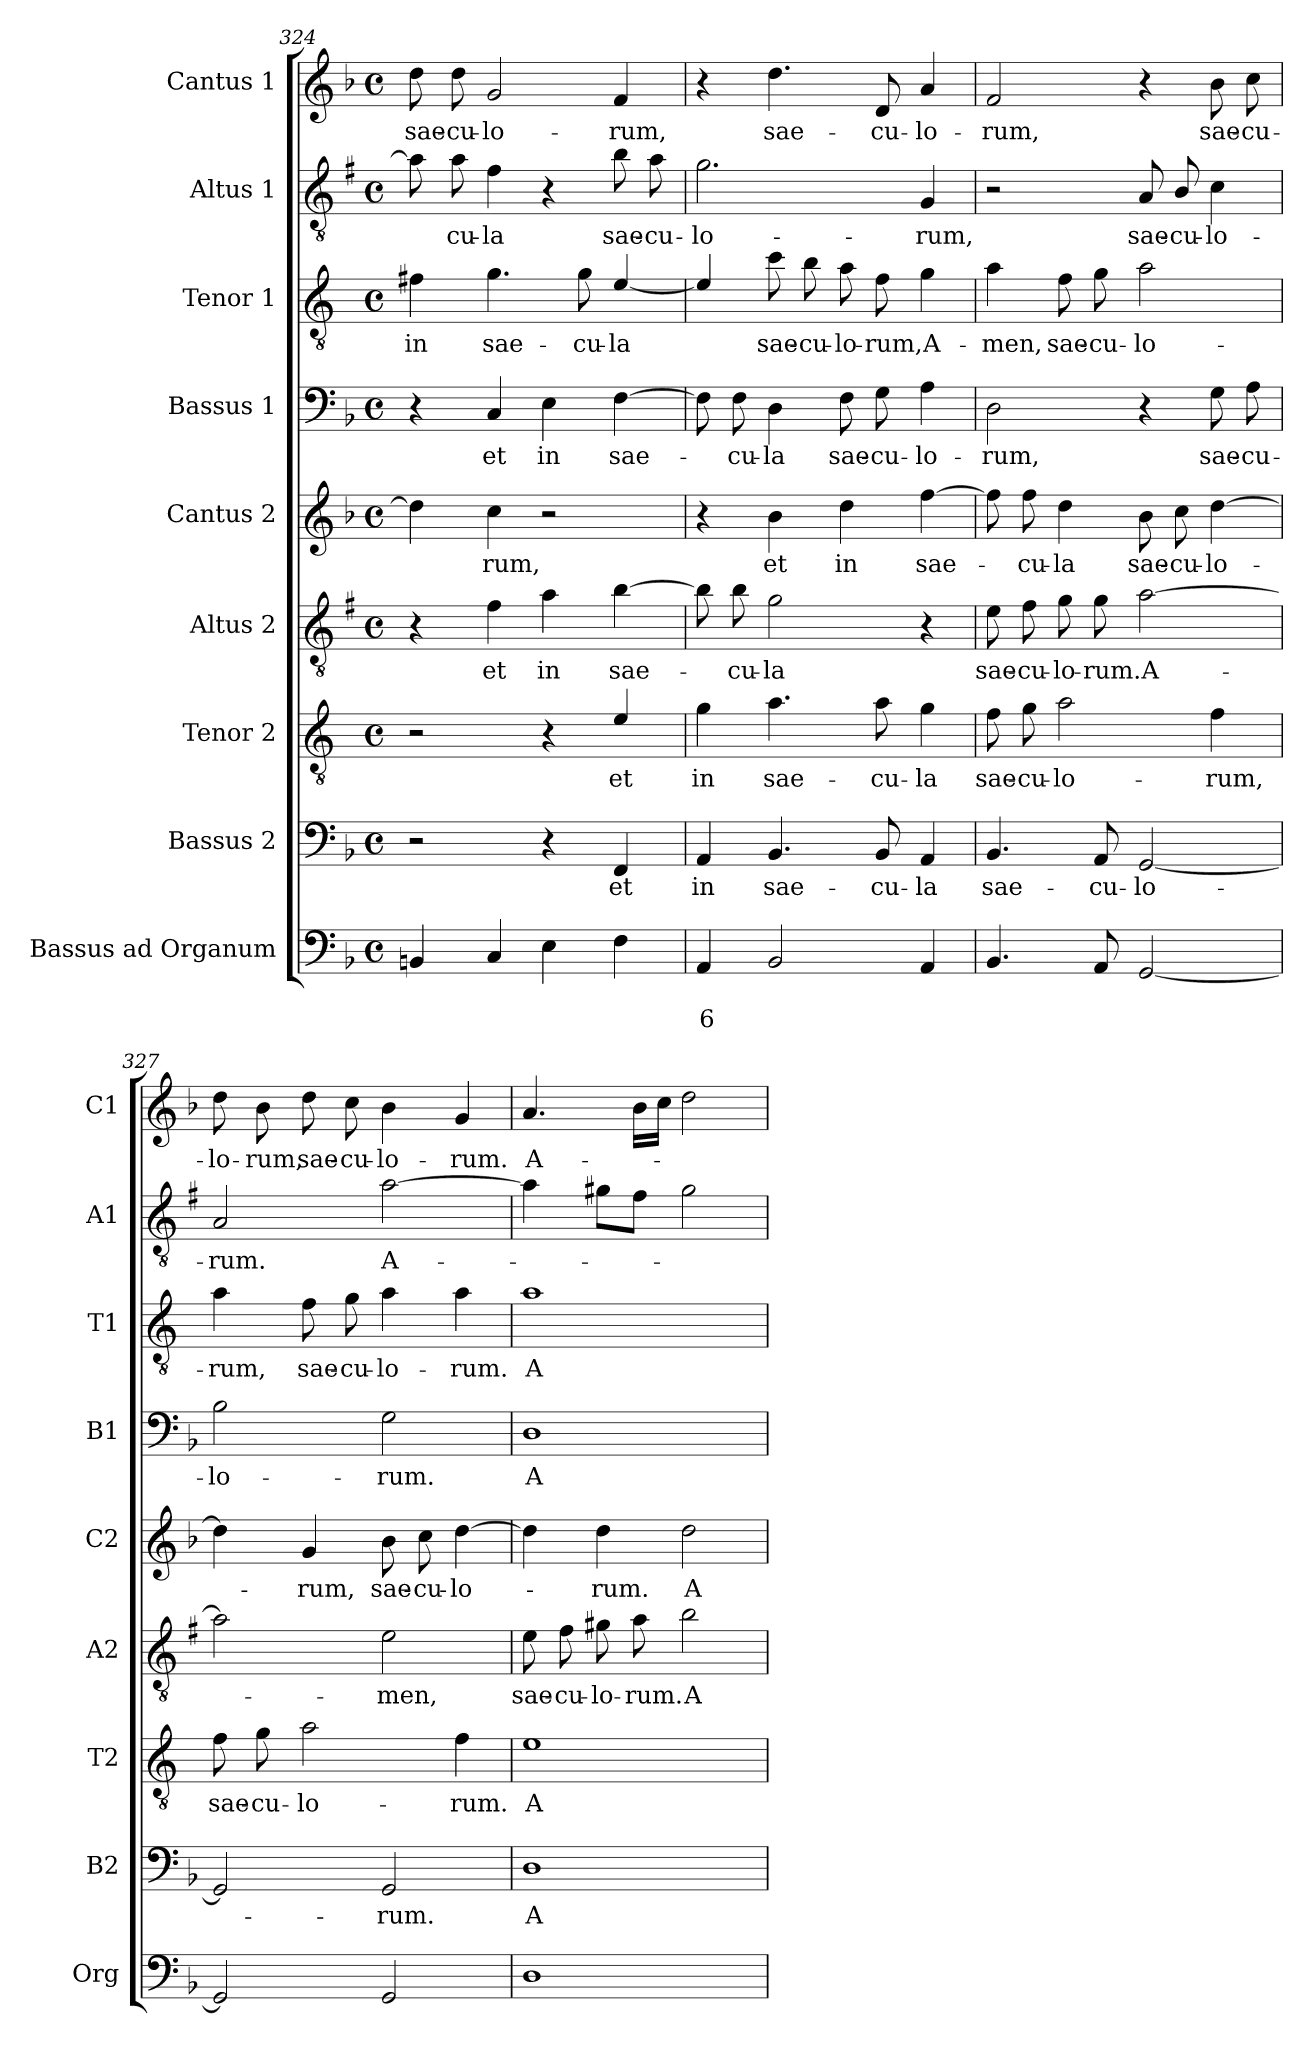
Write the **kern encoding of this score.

**kern	**text	**text	**kern	**text	**kern	**text	**kern	**text	**kern	**text	**kern	**text	**kern	**text	**kern	**text	**kern	**text
*part9	*part9	*part9	*part8	*part8	*part7	*part7	*part6	*part6	*part5	*part5	*part4	*part4	*part3	*part3	*part2	*part2	*part1	*part1
*staff9	*staff9	*staff9	*staff8	*staff8	*staff7	*staff7	*staff6	*staff6	*staff5	*staff5	*staff4	*staff4	*staff3	*staff3	*staff2	*staff2	*staff1	*staff1
*I"Bassus ad Organum	*	*	*I"Bassus 2	*	*I"Tenor 2	*	*I"Altus 2	*	*I"Cantus 2	*	*I"Bassus 1	*	*I"Tenor 1	*	*I"Altus 1	*	*I"Cantus 1	*
*I'Org	*	*	*I'B2	*	*I'T2	*	*I'A2	*	*I'C2	*	*I'B1	*	*I'T1	*	*I'A1	*	*I'C1	*
*clefF4	*	*	*clefF4	*	*clefGv2	*	*clefGv2	*	*clefG2	*	*clefF4	*	*clefGv2	*	*clefGv2	*	*clefG2	*
*	*	*	*	*	*ITrd4c7	*	*ITrd1c2	*	*	*	*	*	*ITrd4c7	*	*ITrd1c2	*	*	*
*k[b-]	*	*	*k[b-]	*	*k[b-]	*	*k[b-]	*	*k[b-]	*	*k[b-]	*	*k[b-]	*	*k[b-]	*	*k[b-]	*
*F:	*	*	*F:	*	*F:	*	*F:	*	*F:	*	*F:	*	*F:	*	*F:	*	*F:	*
*M4/4	*	*	*M4/4	*	*M4/4	*	*M4/4	*	*M4/4	*	*M4/4	*	*M4/4	*	*M4/4	*	*M4/4	*
*met(c)	*	*	*met(c)	*	*met(c)	*	*met(c)	*	*met(c)	*	*met(c)	*	*met(c)	*	*met(c)	*	*met(c)	*
=324	=324	=324	=324	=324	=324	=324	=324	=324	=324	=324	=324	=324	=324	=324	=324	=324	=324	=324
!	!	!	!	!	!	!	!	!	!	!	!	!	!	!LO:LY:b	!	!	!	!LO:LY:b
4BBn/	.	.	2r	.	2r	.	4r	.	4dd\]	.	4r	.	4Bn\	in	8g\]	.	8dd\	sae-
!	!	!	!	!	!	!	!	!	!	!	!	!	!	!	!	!LO:LY:b	!	!LO:LY:b
.	.	.	.	.	.	.	.	.	.	.	.	.	.	.	8g\	-cu-	8dd\	-cu-
!	!	!	!	!	!	!	!	!LO:LY:b	!	!LO:LY:b	!	!LO:LY:b	!	!LO:LY:b	!	!LO:LY:b	!	!LO:LY:b
4C/	.	.	.	.	.	.	4e\	et	4cc\	-rum,	4C/	et	4.c\	sae-	4e\	-la	2g/	-lo-
!	!	!	!	!	!	!	!	!LO:LY:b	!	!	!	!LO:LY:b	!	!	!	!	!	!
4E\	.	.	4r	.	4r	.	4g\	in	2r	.	4E\	in	.	.	4r	.	.	.
!	!	!	!	!	!	!	!	!	!	!	!	!	!	!LO:LY:b	!	!	!	!
.	.	.	.	.	.	.	.	.	.	.	.	.	8c\	-cu-	.	.	.	.
!	!	!	!	!LO:LY:b	!	!LO:LY:b	!	!LO:LY:b	!	!	!	!LO:LY:b	!	!LO:LY:b	!	!LO:LY:b	!	!LO:LY:b
4F\	.	.	4FF/	et	4A/	et	[4a\	sae-	.	.	[4F\	sae-	[4A/	-la	8a\	sae-	4f/	-rum,
!	!	!	!	!	!	!	!	!	!	!	!	!	!	!	!	!LO:LY:b	!	!
.	.	.	.	.	.	.	.	.	.	.	.	.	.	.	8g\	-cu-	.	.
!!LO:LB:g=z
=325	=325	=325	=325	=325	=325	=325	=325	=325	=325	=325	=325	=325	=325	=325	=325	=325	=325	=325
!	!	!LO:LY:b	!	!LO:LY:b	!	!LO:LY:b	!	!	!	!	!	!	!	!	!	!LO:LY:b	!	!
4AA/	.	6	4AA/	in	4c\	in	8a\]	.	4r	.	8F\]	.	4A/]	.	2.f\	-lo-	4r	.
!	!	!	!	!	!	!	!	!LO:LY:b	!	!	!	!LO:LY:b	!	!	!	!	!	!
.	.	.	.	.	.	.	8a\	-cu-	.	.	8F\	-cu-	.	.	.	.	.	.
!	!	!	!	!LO:LY:b	!	!LO:LY:b	!	!LO:LY:b	!	!LO:LY:b	!	!LO:LY:b	!	!LO:LY:b	!	!	!	!LO:LY:b
2BB-/	.	.	4.BB-/	sae-	4.d\	sae-	2f\	-la	4b-\	et	4D\	-la	8f\	sae-	.	.	4.dd\	sae-
!	!	!	!	!	!	!	!	!	!	!	!	!	!	!LO:LY:b	!	!	!	!
.	.	.	.	.	.	.	.	.	.	.	.	.	8e\	-cu-	.	.	.	.
!	!	!	!	!	!	!	!	!	!	!LO:LY:b	!	!LO:LY:b	!	!LO:LY:b	!	!	!	!
.	.	.	.	.	.	.	.	.	4dd\	in	8F\	sae-	8d\	-lo-	.	.	.	.
!	!	!	!	!LO:LY:b	!	!LO:LY:b	!	!	!	!	!	!LO:LY:b	!	!LO:LY:b	!	!	!	!LO:LY:b
.	.	.	8BB-/	-cu-	8d\	-cu-	.	.	.	.	8G\	-cu-	8B-\	-rum,	.	.	8d/	-cu-
!	!	!	!	!LO:LY:b	!	!LO:LY:b	!	!	!	!LO:LY:b	!	!LO:LY:b	!	!LO:LY:b	!	!LO:LY:b	!	!LO:LY:b
4AA/	.	.	4AA/	-la	4c\	-la	4r	.	[4ff\	sae-	4A\	-lo-	4c\	A-	4F/	-rum,	4a/	-lo-
=326	=326	=326	=326	=326	=326	=326	=326	=326	=326	=326	=326	=326	=326	=326	=326	=326	=326	=326
!	!	!	!	!LO:LY:b	!	!LO:LY:b	!	!LO:LY:b	!	!	!	!LO:LY:b	!	!LO:LY:b	!	!	!	!LO:LY:b
4.BB-/	.	.	4.BB-/	sae-	8B-\	sae-	8d\	sae-	8ff\]	.	2D\	-rum,	4d\	-men,	2r	.	2f/	-rum,
!	!	!	!	!	!	!LO:LY:b	!	!LO:LY:b	!	!LO:LY:b	!	!	!	!	!	!	!	!
.	.	.	.	.	8c\	-cu-	8e\	-cu-	8ff\	-cu-	.	.	.	.	.	.	.	.
!	!	!	!	!	!	!LO:LY:b	!	!LO:LY:b	!	!LO:LY:b	!	!	!	!LO:LY:b	!	!	!	!
.	.	.	.	.	2d\	-lo-	8f\	-lo-	4dd\	-la	.	.	8B-\	sae-	.	.	.	.
!	!	!	!	!LO:LY:b	!	!	!	!LO:LY:b	!	!	!	!	!	!LO:LY:b	!	!	!	!
8AA/	.	.	8AA/	-cu-	.	.	8f\	-rum.	.	.	.	.	8c\	-cu-	.	.	.	.
!	!	!	!	!LO:LY:b	!	!	!	!LO:LY:b	!	!LO:LY:b	!	!	!	!LO:LY:b	!	!LO:LY:b	!	!
[2GG/	.	.	[2GG/	-lo-	.	.	[2g\	A-	8b-\	sae-	4r	.	2d\	-lo-	8G/	sae-	4r	.
!	!	!	!	!	!	!	!	!	!	!LO:LY:b	!	!	!	!	!	!LO:LY:b	!	!
.	.	.	.	.	.	.	.	.	8cc\	-cu-	.	.	.	.	8A/	-cu-	.	.
!	!	!	!	!	!	!LO:LY:b	!	!	!	!LO:LY:b	!	!LO:LY:b	!	!	!	!LO:LY:b	!	!LO:LY:b
.	.	.	.	.	4B-\	-rum,	.	.	[4dd\	-lo-	8G\	sae-	.	.	4B-\	-lo-	8b-\	sae-
!	!	!	!	!	!	!	!	!	!	!	!	!LO:LY:b	!	!	!	!	!	!LO:LY:b
.	.	.	.	.	.	.	.	.	.	.	8A\	-cu-	.	.	.	.	8cc\	-cu-
=327	=327	=327	=327	=327	=327	=327	=327	=327	=327	=327	=327	=327	=327	=327	=327	=327	=327	=327
!	!	!	!	!	!	!LO:LY:b	!	!	!	!	!	!LO:LY:b	!	!LO:LY:b	!	!LO:LY:b	!	!LO:LY:b
2GG/]	.	.	2GG/]	.	8B-\	sae-	2g\]	.	4dd\]	.	2B-\	-lo-	4d\	-rum,	2G/	-rum.	8dd\	-lo-
!	!	!	!	!	!	!LO:LY:b	!	!	!	!	!	!	!	!	!	!	!	!LO:LY:b
.	.	.	.	.	8c\	-cu-	.	.	.	.	.	.	.	.	.	.	8b-\	-rum,
!	!	!	!	!	!	!LO:LY:b	!	!	!	!LO:LY:b	!	!	!	!LO:LY:b	!	!	!	!LO:LY:b
.	.	.	.	.	2d\	-lo-	.	.	4g/	-rum,	.	.	8B-\	sae-	.	.	8dd\	sae-
!	!	!	!	!	!	!	!	!	!	!	!	!	!	!LO:LY:b	!	!	!	!LO:LY:b
.	.	.	.	.	.	.	.	.	.	.	.	.	8c\	-cu-	.	.	8cc\	-cu-
!	!	!	!	!LO:LY:b	!	!	!	!LO:LY:b	!	!LO:LY:b	!	!LO:LY:b	!	!LO:LY:b	!	!LO:LY:b	!	!LO:LY:b
2GG/	.	.	2GG/	-rum.	.	.	2d\	-men,	8b-\	sae-	2G\	-rum.	4d\	-lo-	[2g\	A-	4b-\	-lo-
!	!	!	!	!	!	!	!	!	!	!LO:LY:b	!	!	!	!	!	!	!	!
.	.	.	.	.	.	.	.	.	8cc\	-cu-	.	.	.	.	.	.	.	.
!	!	!	!	!	!	!LO:LY:b	!	!	!	!LO:LY:b	!	!	!	!LO:LY:b	!	!	!	!LO:LY:b
.	.	.	.	.	4B-\	-rum.	.	.	[4dd\	-lo-	.	.	4d\	-rum.	.	.	4g/	-rum.
=328	=328	=328	=328	=328	=328	=328	=328	=328	=328	=328	=328	=328	=328	=328	=328	=328	=328	=328
!	!	!	!	!LO:LY:b	!	!LO:LY:b	!	!LO:LY:b	!	!	!	!LO:LY:b	!	!LO:LY:b	!	!	!	!LO:LY:b
1D	.	.	1D	A-	1A	A-	8d\	sae-	4dd\]	.	1D	A-	1d	A-	4g\]	.	4.a/	A-
!	!	!	!	!	!	!	!	!LO:LY:b	!	!	!	!	!	!	!	!	!	!
.	.	.	.	.	.	.	8e\	-cu-	.	.	.	.	.	.	.	.	.	.
!	!	!	!	!	!	!	!	!LO:LY:b	!	!LO:LY:b	!	!	!	!	!	!	!	!
.	.	.	.	.	.	.	8f#X\	-lo-	4dd\	-rum.	.	.	.	.	8f#X\L	.	.	.
!	!	!	!	!	!	!	!	!LO:LY:b	!	!	!	!	!	!	!	!	!	!
.	.	.	.	.	.	.	8g\	-rum.	.	.	.	.	.	.	8e\J	.	16b-\LL	.
.	.	.	.	.	.	.	.	.	.	.	.	.	.	.	.	.	16cc\JJ	.
!	!	!	!	!	!	!	!	!LO:LY:b	!	!LO:LY:b	!	!	!	!	!	!	!	!
.	.	.	.	.	.	.	2a\	A-	2dd\	A-	.	.	.	.	2f#\	.	2dd\	.
=	=	=	=	=	=	=	=	=	=	=	=	=	=	=	=	=	=	=
*-	*-	*-	*-	*-	*-	*-	*-	*-	*-	*-	*-	*-	*-	*-	*-	*-	*-	*-
